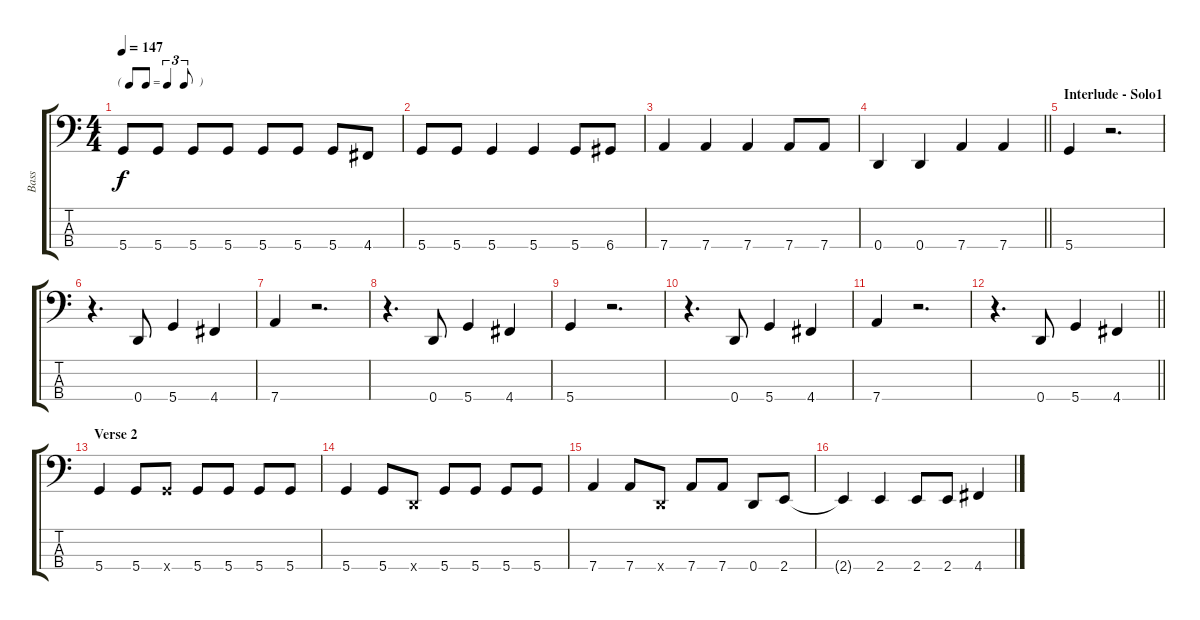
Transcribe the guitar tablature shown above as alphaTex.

\track ("Bass" "Bass") {instrument electricbasspick}
\staff {score tabs}
\tuning (G2 D2 A1 D1) {hide}
\ts (4 4)
\tf triplet8th
\tempo 147
\clef f4
\ks c
5.4.8{dy f} 5.4.8 5.4.8 5.4.8 5.4.8 5.4.8 5.4.8 4.4.8 |
5.4.8 5.4.8 5.4.4 5.4.4 5.4.8 6.4.8 |
7.4.4 7.4.4 7.4.4 7.4.8 7.4.8 |
\barLineRight lightlight
0.4.4 0.4.4 7.4.4 7.4.4 |
\section ("" "Interlude - Solo1")
5.4.4 r.2{d} |
r.4{d} 0.4.8 5.4.4 4.4.4 |
7.4.4 r.2{d} |
r.4{d} 0.4.8 5.4.4 4.4.4 |
5.4.4 r.2{d} |
r.4{d} 0.4.8 5.4.4 4.4.4 |
7.4.4 r.2{d} |
\barLineRight lightlight
r.4{d} 0.4.8 5.4.4 4.4.4 |
\section ("" "Verse 2")
5.4.4 5.4.8 5.4{x}.8 5.4.8 5.4.8 5.4.8 5.4.8 |
5.4.4 5.4.8 0.4{x}.8 5.4.8 5.4.8 5.4.8 5.4.8 |
7.4.4 7.4.8 0.4{x}.8 7.4.8 7.4.8 0.4.8 2.4.8 |
2.4{t}.4 2.4.4 2.4.8 2.4.8 4.4.4
